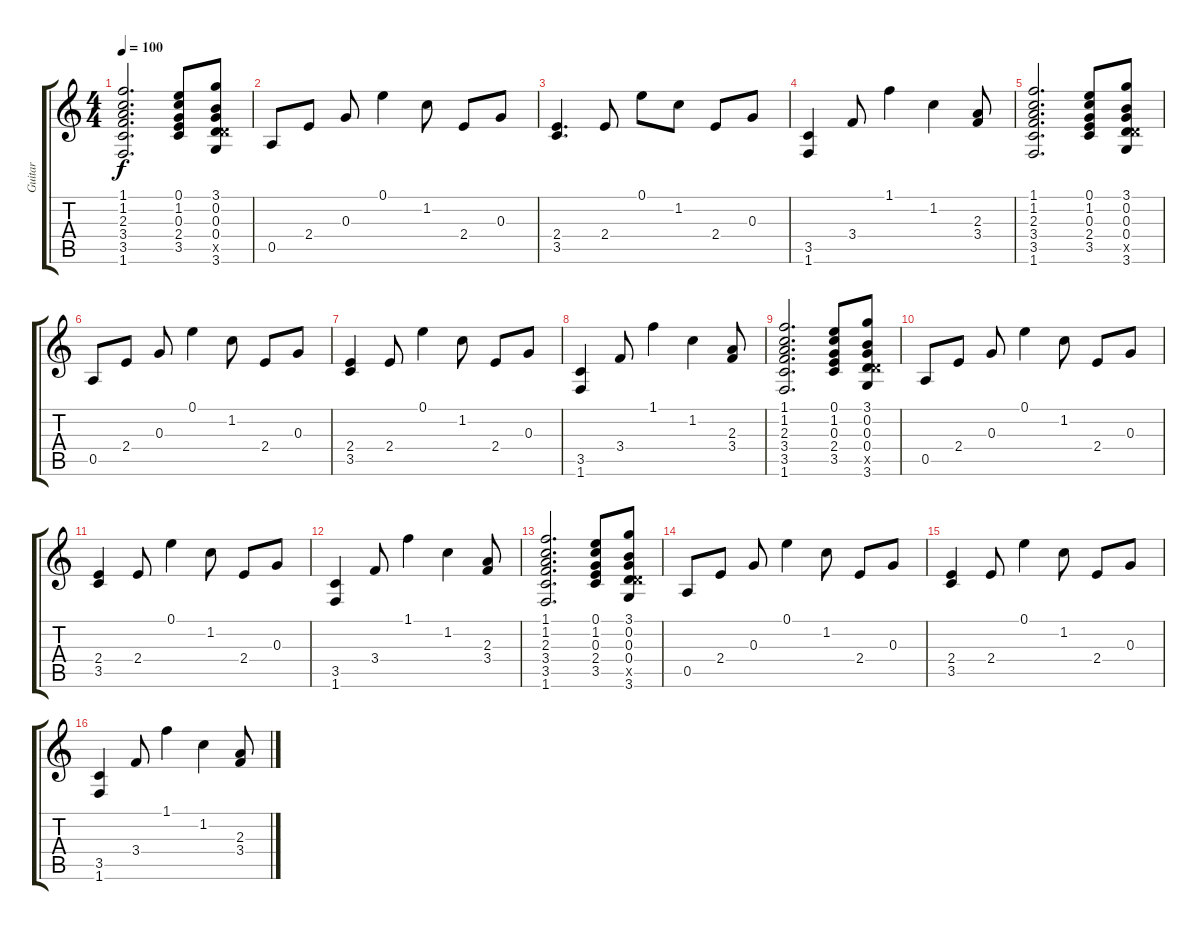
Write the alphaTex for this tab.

\track ("Guitar" "Guitar") {instrument distortionguitar}
\staff {score tabs}
\tuning (E4 B3 G3 D3 A2 E2) {hide}
\ts (4 4)
\tempo 100
\clef g2
\ks c
(1.1 1.2 2.3 3.4 3.5 1.6).2{d dy f} (0.1 1.2 0.3 2.4 3.5).8 (3.1 0.2 0.3 0.4 5.5{x} 3.6).8 |
0.5.8 2.4.8 0.3.8 0.1.4 1.2.8 2.4.8 0.3.8 |
(2.4 3.5).4{d} 2.4.8 0.1.8 1.2.8 2.4.8 0.3.8 |
(3.5 1.6).4 3.4.8 1.1.4 1.2.4 (2.3 3.4).8 |
(1.1 1.2 2.3 3.4 3.5 1.6).2{d} (0.1 1.2 0.3 2.4 3.5).8 (3.1 0.2 0.3 0.4 5.5{x} 3.6).8 |
0.5.8 2.4.8 0.3.8 0.1.4 1.2.8 2.4.8 0.3.8 |
(2.4 3.5).4 2.4.8 0.1.4 1.2.8 2.4.8 0.3.8 |
(3.5 1.6).4 3.4.8 1.1.4 1.2.4 (2.3 3.4).8 |
(1.1 1.2 2.3 3.4 3.5 1.6).2{d} (0.1 1.2 0.3 2.4 3.5).8{volume 11} (3.1 0.2 0.3 0.4 5.5{x} 3.6).8 |
0.5.8 2.4.8 0.3.8 0.1.4 1.2.8 2.4.8 0.3.8 |
(2.4 3.5).4 2.4.8 0.1.4 1.2.8 2.4.8 0.3.8 |
(3.5 1.6).4 3.4.8 1.1.4 1.2.4 (2.3 3.4).8 |
(1.1 1.2 2.3 3.4 3.5 1.6).2{d} (0.1 1.2 0.3 2.4 3.5).8 (3.1 0.2 0.3 0.4 5.5{x} 3.6).8 |
0.5.8 2.4.8 0.3.8 0.1.4 1.2.8 2.4.8 0.3.8 |
(2.4 3.5).4 2.4.8 0.1.4 1.2.8 2.4.8 0.3.8 |
(3.5 1.6).4 3.4.8 1.1.4 1.2.4 (2.3 3.4).8
